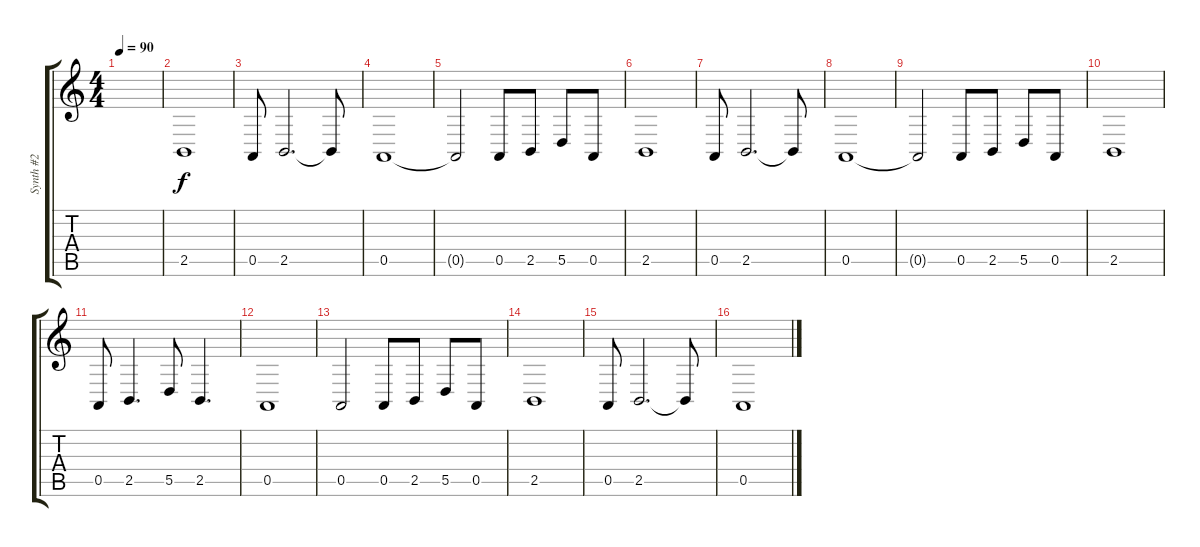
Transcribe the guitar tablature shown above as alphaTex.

\track ("Synth #2" "Synth #2") {instrument lead2sawtooth}
\staff {score tabs}
\tuning (E4 B3 G3 D3 A2 E2) {hide}
\ts (4 4)
\tempo 90
\clef g2
\ks c
|
2.5.1 |
0.5.8 2.5.2{d} 2.5{t}.8 |
0.5.1 |
0.5{t}.2 0.5.8 2.5.8 5.5.8 0.5.8 |
2.5.1 |
0.5.8 2.5.2{d} 2.5{t}.8 |
0.5.1 |
0.5{t}.2 0.5.8 2.5.8 5.5.8 0.5.8 |
2.5.1 |
0.5.8 2.5.4{d} 5.5.8 2.5.4{d} |
0.5.1 |
0.5.2 0.5.8 2.5.8 5.5.8 0.5.8 |
2.5.1 |
0.5.8 2.5.2{d} 2.5{t}.8 |
0.5.1
